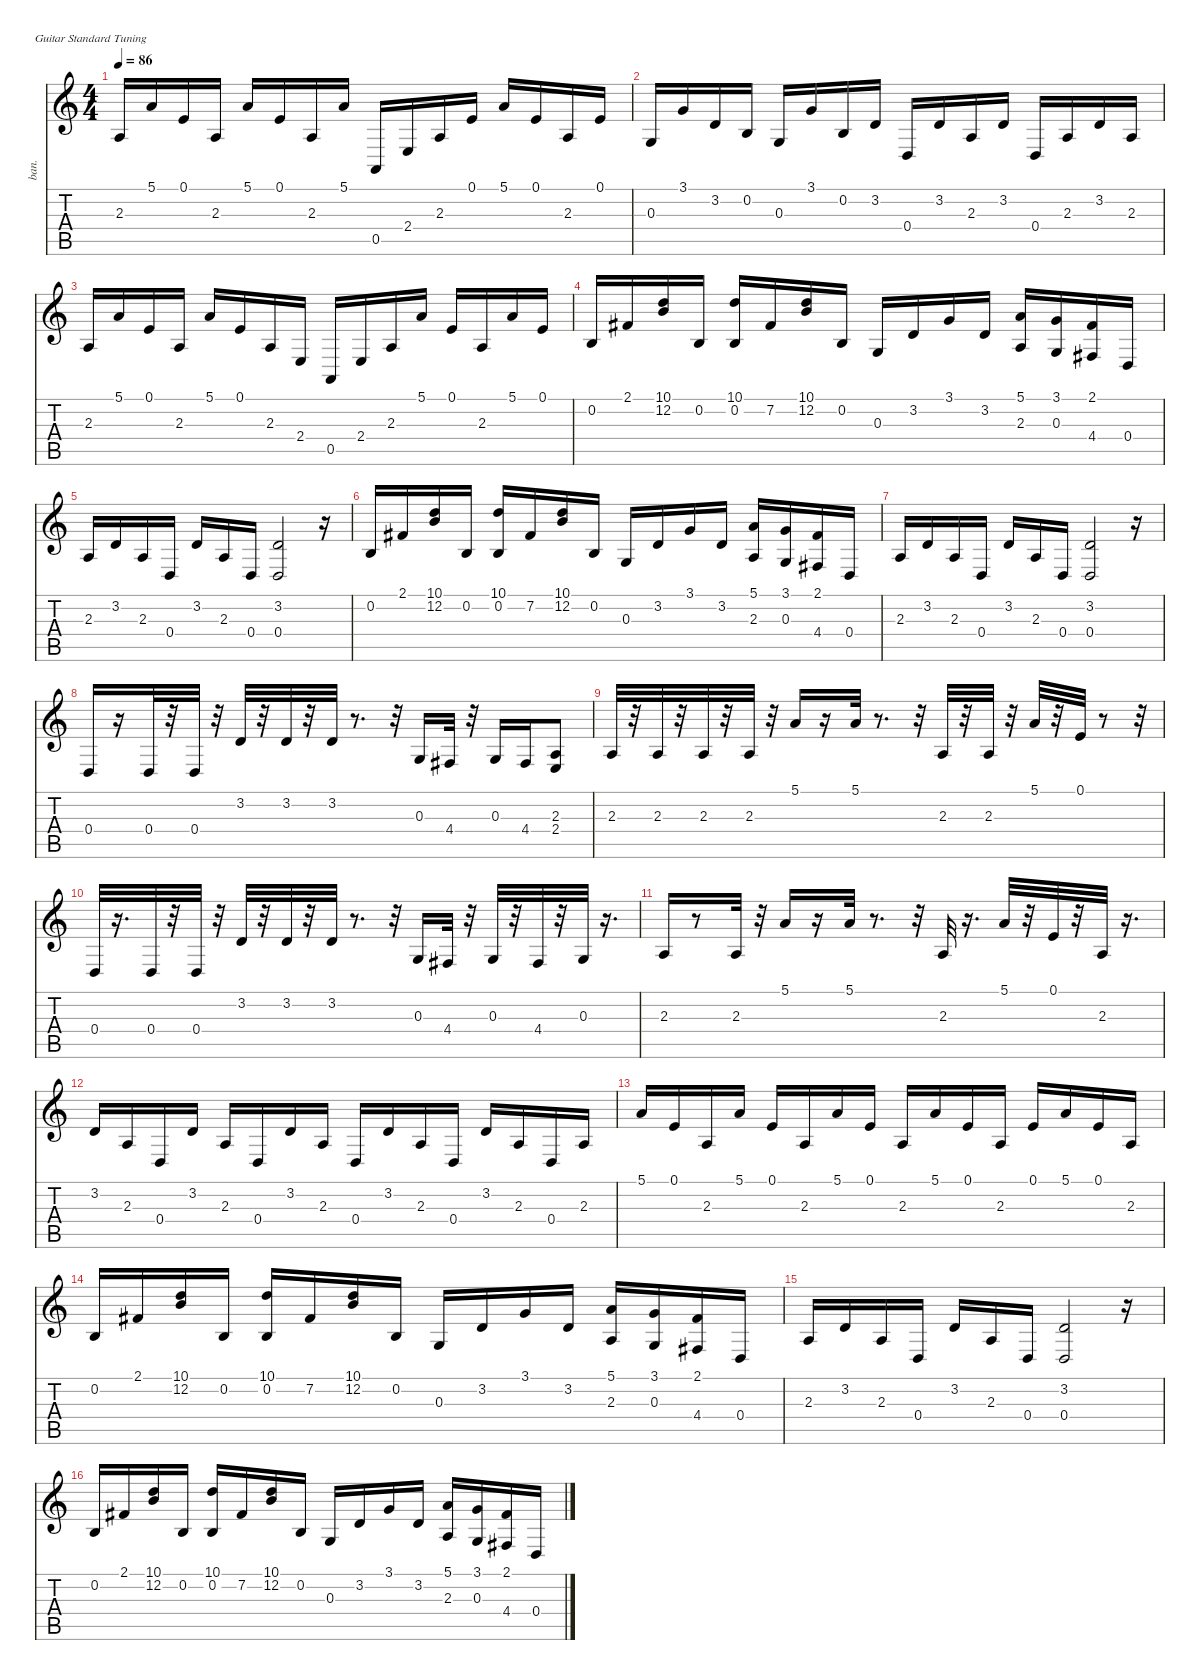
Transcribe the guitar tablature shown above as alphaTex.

\defaultSystemsLayout 4
\hideDynamics
\bracketExtendMode nobrackets
\otherSystemsTrackNameOrientation horizontal
\track ("Joe Satriani" "ban.") {instrument banjo}
\staff {score tabs}
\tuning (E4 B3 G3 D3 A2 E2)
\ts (4 4)
\tempo 86
\clef g2
\ks c
2.3.16{dy f beam Up} 5.1.16{beam Up} 0.1.16{beam Up} 2.3.16{dy ff beam Up} 5.1.16{beam Up} 0.1.16{dy f beam Up} 2.3.16{dy ff beam Up} 5.1.16{dy f beam Up} 0.5.16{beam Up} 2.4.16{beam Up} 2.3.16{dy ff beam Up} 0.1.16{dy f beam Up} 5.1.16{dy p beam Up} 0.1.16{dy f beam Up} 2.3.16{beam Up} 0.1.16{dy ff beam Up} |
0.3.16{beam Up} 3.1.16{dy f beam Up} 3.2.16{beam Up} 0.2.16{dy ff beam Up} 0.3.16{dy f beam Up} 3.1.16{dy mp beam Up} 0.2.16{dy ff beam Up} 3.2.16{beam Up} 0.4.16{dy f beam Up} 3.2.16{beam Up} 2.3.16{dy ff beam Up} 3.2.16{beam Up} 0.4.16{dy f beam Up} 2.3.16{beam Up} 3.2.16{beam Up} 2.3.16{dy ff beam Up} |
2.3.16{dy f beam Up} 5.1.16{dy ff beam Up} 0.1.16{dy f beam Up} 2.3.16{beam Up} 5.1.16{beam Up} 0.1.16{beam Up} 2.3.16{dy ff beam Up} 2.4.16{dy f beam Up} 0.5.16{dy ff beam Up} 2.4.16{dy f beam Up} 2.3.16{dy ff beam Up} 5.1.16{dy p beam Up} 0.1.16{dy f beam Up} 2.3.16{dy ff beam Up} 5.1.16{dy f beam Up} 0.1.16{dy ff beam Up} |
0.2.16{dy f beam Up} 2.1{acc #}.16{beam Up} (10.1 12.2).16{dy ff beam Up} 0.2.16{dy f beam Up} (10.1 0.2).16{dy ff beam Up} 7.2{acc #}.16{dy f beam Up} (10.1 12.2).16{dy ff beam Up} 0.2.16{dy f beam Up} 0.3.16{beam Up} 3.2.16{beam Up} 3.1.16{dy ff beam Up} 3.2.16{beam Up} (5.1 2.3).16{dy f beam Up} (3.1 0.3).16{dy ff beam Up} (2.1{acc #} 4.4{acc #}).16{beam Up} 0.4.16{dy f beam Up} |
2.3.16{dy ff beam Up} 3.2.16{beam Up} 2.3.16{beam Up} 0.4.16{dy mf beam Up} 3.2.16{dy ff beam Up} 2.3.16{beam Up} 0.4.16{dy f beam Up} (3.2 0.4).2{beam Up} r.16{beam Up} |
0.2.16{beam Up} 2.1{acc #}.16{beam Up} (10.1 12.2).16{dy ff beam Up} 0.2.16{dy f beam Up} (10.1 0.2).16{dy ff beam Up} 7.2{acc #}.16{dy f beam Up} (10.1 12.2).16{dy ff beam Up} 0.2.16{dy f beam Up} 0.3.16{beam Up} 3.2.16{beam Up} 3.1.16{dy ff beam Up} 3.2.16{beam Up} (5.1 2.3).16{dy f beam Up} (3.1 0.3).16{dy ff beam Up} (2.1{acc #} 4.4{acc #}).16{beam Up} 0.4.16{dy f beam Up} |
2.3.16{dy ff beam Up} 3.2.16{beam Up} 2.3.16{beam Up} 0.4.16{dy mf beam Up} 3.2.16{dy ff beam Up} 2.3.16{beam Up} 0.4.16{dy f beam Up} (3.2 0.4).2{beam Up} r.16{beam Up} |
0.4.16{dy fff beam Up} r.16{beam Up} 0.4.32{beam Up} r.32{beam Up} 0.4.32{dy f beam Up} r.32{beam Up} 3.2.32{dy ff beam Up} r.32{beam Up} 3.2.32{dy f beam Up} r.32{beam Up} 3.2.32{dy ff beam Up} r.8{d beam Up} r.32{beam Up} 0.3.16{beam Up} 4.4{acc #}.32{beam Up} r.32{beam Up} 0.3.16{dy fff beam Up} 4.4{acc #}.16{dy ff beam Up} (2.3 2.4).8{beam Up} |
2.3.32{dy fff beam Up} r.32{beam Up} 2.3.32{dy ff beam Up} r.32{beam Up} 2.3.32{dy f beam Up} r.32{beam Up} 2.3.32{dy ff beam Up} r.32{beam Up} 5.1.16{dy f beam Up} r.16{beam Up} 5.1.32{dy ff beam Up} r.8{d beam Up} r.32{beam Up} 2.3.32{beam Up} r.32{beam Up} 2.3.32{beam Up} r.32{beam Up} 5.1.32{beam Up} r.32{beam Up} 0.1.32{beam Up} r.8{beam Up} r.32{beam Up} |
0.4.32{beam Up} r.16{d beam Up} 0.4.32{beam Up} r.32{beam Up} 0.4.32{dy f beam Up} r.32{beam Up} 3.2.32{dy ff beam Up} r.32{beam Up} 3.2.32{beam Up} r.32{beam Up} 3.2.32{beam Up} r.8{d beam Up} r.32{beam Up} 0.3.16{dy f beam Up} 4.4{acc #}.32{dy ff beam Up} r.32{beam Up} 0.3.32{beam Up} r.32{beam Up} 4.4{acc #}.32{beam Up} r.32{beam Up} 0.3.32{beam Up} r.16{d beam Up} |
2.3.16{dy fff beam Up} r.8{beam Up} 2.3.32{dy ff beam Up} r.32{beam Up} 5.1.16{dy f beam Up} r.16{beam Up} 5.1.32{dy ff beam Up} r.8{d beam Up} r.32{beam Up} 2.3.32{dy fff beam Up} r.16{d beam Up} 5.1.32{beam Up} r.32{beam Up} 0.1.32{dy ff beam Up} r.32{beam Up} 2.3.32{dy fff beam Up} r.16{d beam Up} |
3.2.16{dy f beam Up} 2.3.16{dy ff beam Up} 0.4.16{beam Up} 3.2.16{dy f beam Up} 2.3.16{dy ff beam Up} 0.4.16{beam Up} 3.2.16{beam Up} 2.3.16{beam Up} 0.4.16{beam Up} 3.2.16{dy f beam Up} 2.3.16{dy ff beam Up} 0.4.16{beam Up} 3.2.16{beam Up} 2.3.16{beam Up} 0.4.16{beam Up} 2.3.16{beam Up} |
5.1.16{beam Up} 0.1.16{dy fff beam Up} 2.3.16{dy ff beam Up} 5.1.16{beam Up} 0.1.16{dy fff beam Up} 2.3.16{dy ff beam Up} 5.1.16{beam Up} 0.1.16{dy fff beam Up} 2.3.16{dy ff beam Up} 5.1.16{beam Up} 0.1.16{dy fff beam Up} 2.3.16{dy ff beam Up} 0.1.16{dy fff beam Up} 5.1.16{dy ff beam Up} 0.1.16{dy fff beam Up} 2.3.16{beam Up} |
0.2.16{dy f beam Up} 2.1{acc #}.16{beam Up} (10.1 12.2).16{dy ff beam Up} 0.2.16{dy f beam Up} (10.1 0.2).16{dy ff beam Up} 7.2{acc #}.16{dy f beam Up} (10.1 12.2).16{dy ff beam Up} 0.2.16{dy f beam Up} 0.3.16{beam Up} 3.2.16{beam Up} 3.1.16{dy ff beam Up} 3.2.16{beam Up} (5.1 2.3).16{dy f beam Up} (3.1 0.3).16{dy ff beam Up} (2.1{acc #} 4.4{acc #}).16{beam Up} 0.4.16{dy f beam Up} |
2.3.16{dy ff beam Up} 3.2.16{beam Up} 2.3.16{beam Up} 0.4.16{dy mf beam Up} 3.2.16{dy ff beam Up} 2.3.16{beam Up} 0.4.16{dy f beam Up} (3.2 0.4).2{beam Up} r.16{beam Up} |
0.2.16{beam Up} 2.1{acc #}.16{beam Up} (10.1 12.2).16{dy ff beam Up} 0.2.16{dy f beam Up} (10.1 0.2).16{dy ff beam Up} 7.2{acc #}.16{dy f beam Up} (10.1 12.2).16{dy ff beam Up} 0.2.16{dy f beam Up} 0.3.16{beam Up} 3.2.16{beam Up} 3.1.16{dy ff beam Up} 3.2.16{beam Up} (5.1 2.3).16{dy f beam Up} (3.1 0.3).16{dy ff beam Up} (2.1{acc #} 4.4{acc #}).16{beam Up} 0.4.16{dy f beam Up}
